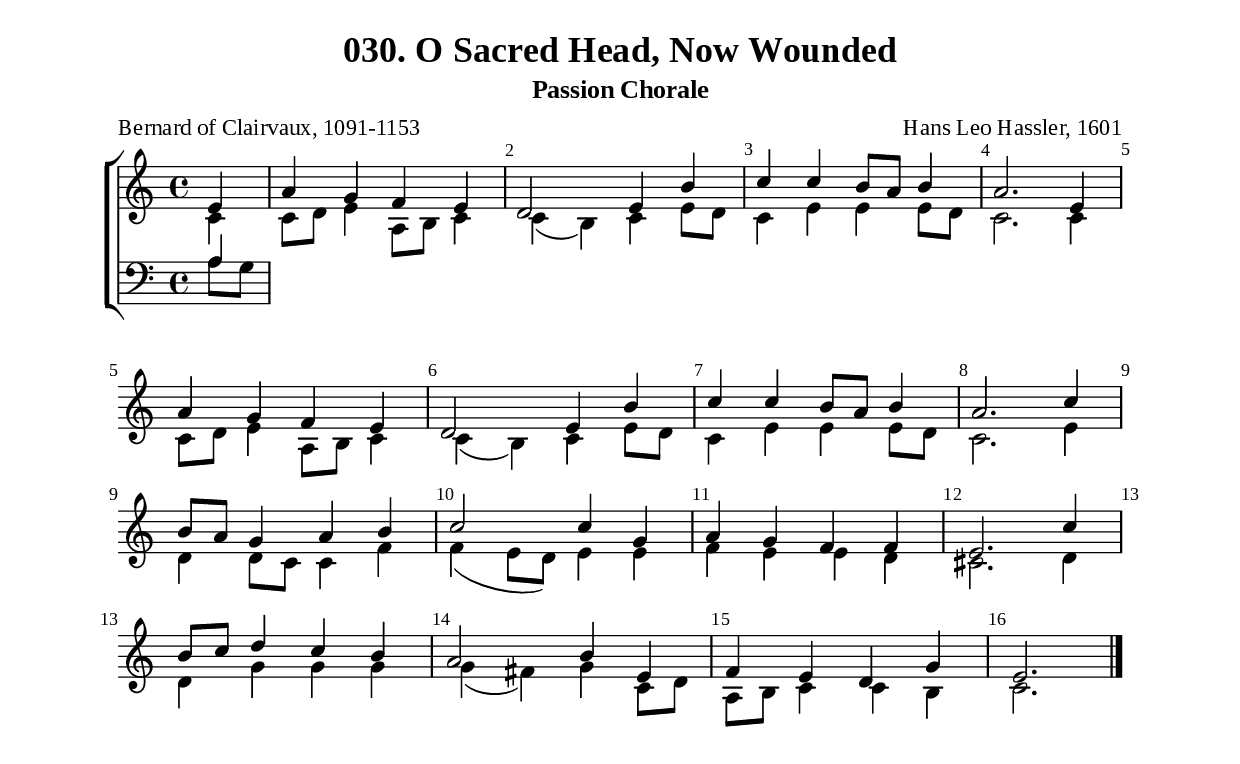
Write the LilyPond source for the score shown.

%%%%%%%%%%%%%%%%%%%%%%%%%%%%%
% CONTENTS OF THIS DOCUMENT
% 1. Common settings
% 2. Soprano verse music
% 3. Alto verse music
% 4. Tenor verse music
% 5. Basso verse music
% 6. Verse lyrics
% 7. Layout
%%%%%%%%%%%%%%%%%%%%%%%%%%%%%

%%%%%%%%%%%%%%%%%%%%%%%%%%%%%
% 1. Common settings
%%%%%%%%%%%%%%%%%%%%%%%%%%%%%
\version "2.18.2"

\header {
  title = "030. O Sacred Head, Now Wounded"
  subtitle = "Passion Chorale"
  poet = "Bernard of Clairvaux, 1091-1153"
  composer = "Hans Leo Hassler, 1601"
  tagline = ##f
  %source = ""
  site = "www.songsandhymns.org"
}

globalSettings= {
  \key c \major
  \time 4/4
  %\override Score.BarNumber.break-visibility = ##(#t #t #t)
  \override Score.BarNumber.break-visibility = ##(#t #t #t)
}

verseSettings = {
  \phrasingSlurDashed
}

\paper {
  #(set-paper-size "a4")
  top-margin = 15\mm
  bottom-marign = 15\mm
  left-margin = 20\mm
  right-margin = 20\mm
  indent = #0
  #(define fonts
	 (make-pango-font-tree "Liberation Serif"
	 		       "Liberation Serif"
			       "Liberation Serif"
			       (/ 20 20)))
}

printItalic = \with {
  \override LyricText.font-shape = #'italic
}

%%%%%%%%%%%%%%%%%%%%%%%%%%%%%
% 2. Soprano verse music
%%%%%%%%%%%%%%%%%%%%%%%%%%%%%
musicVerseSoprano = \relative c' {
\partial 4 e4 |
  %{ 1 %} a g f e |
  %{ 2 %} d2 e4 b' |
  %{ 3 %} c c b8 a b4 |
  %{ 4 %} a2. e4 \break |
  %{ 5 %} a g f e |
  %{ 6 %} d2 e4 b' |
  %{ 7 %} c c b8 a b4 |
  %{ 8 %} a2. c4 \break |
  %{ 9 %} b8 a g4 a b |
  %{ 10%} c2 c4 g |
  %{ 11%} a g f f |
  %{ 12%} e2. c'4 \break |
  %{ 13%} b8 c d4 c b |
  %{ 14%} a2 b4 e, |
  %{ 15%} f e d g |
  %{ 16%} e2. \bar "|."
}

%%%%%%%%%%%%%%%%%%%%%%%%%%%%%
% 3. Alto verse music
%%%%%%%%%%%%%%%%%%%%%%%%%%%%%
musicVerseAlto = \relative c' {
\partial 4 c4 |
  %{ 1 %} c8 d e4 a,8 b c4 |
  %{ 2 %} c (b) c e8 d |
  %{ 3 %} c4 e e e8 d |
  %{ 4 %} c2. c4 |
  %{ 5 %} c8 d e4 a,8 b c4 |
  %{ 6 %} c (b) c e8 d |
  %{ 7 %} c4 e e e8 d |
  %{ 8 %} c2. e4 |
  %{ 9 %} d d8 c c4 f |
  %{ 10%} f (e8 d) e4 e |
  %{ 11%} f e e d |
  %{ 12%} cis2. d4 |
  %{ 13%} d g g g |
  %{ 14%} g (fis) g c,8 d |
  %{ 15%} a b c4 c b |
  %{ 16%} c2.
}

%%%%%%%%%%%%%%%%%%%%%%%%%%%%%
% 4. Tenor verse music
%%%%%%%%%%%%%%%%%%%%%%%%%%%%%
musicVerseTenor = \relative c' {
\partial 4 a4 |
  %{ 1 %} 
  %{ 2 %} 
  %{ 3 %} 
  %{ 4 %} 
  %{ 5 %} 
  %{ 6 %} 
  %{ 7 %} 
  %{ 8 %} 
  %{ 9 %} 
  %{ 10%} 
  %{ 11%} 
  %{ 12%} 
  %{ 13%} 
  %{ 14%} 
  %{ 15%} 
  %{ 16%} 
}

%%%%%%%%%%%%%%%%%%%%%%%%%%%%%
% 5. Basso verse music
%%%%%%%%%%%%%%%%%%%%%%%%%%%%%
musicVerseBasso = \relative c {
\partial 4 a'8 g |

}

%%%%%%%%%%%%%%%%%%%%%%%%%%%%%
% 6. Verse lyrics
%%%%%%%%%%%%%%%%%%%%%%%%%%%%%
lyricVerseOne = \lyricmode {
  \set stanza = #"1."
  
}

lyricVerseTwo = \lyricmode {
  \set stanza = #"2."
 
}

lyricVerseThree = \lyricmode {
  \set stanza = #"3."
  
}

lyricVerseFour = \lyricmode {
  \set stanza = #"4."
  
}



%%%%%%%%%%%%%%%%%%%%%%%%%%%%%
% 7. Layout
%%%%%%%%%%%%%%%%%%%%%%%%%%%%%
\score {
    \new ChoirStaff <<
      \new Staff <<
        \clef "treble"
        \new Voice = "soprano" {
          \voiceOne \globalSettings \verseSettings \stemUp \slurUp \musicVerseSoprano
        }
        \new Voice = "alto" {
          \voiceTwo \globalSettings \verseSettings \stemDown \slurDown \musicVerseAlto
        }
      >>
      \new Lyrics \lyricsto soprano \lyricVerseOne
      \new Lyrics \printItalic \lyricsto soprano \lyricVerseTwo
      \new Lyrics \lyricsto soprano \lyricVerseThree
      \new Lyrics \printItalic \lyricsto soprano \lyricVerseFour
      %\new Lyrics \lyricsto soprano \lyricVerseFive
      %\new Lyrics \printItalic \lyricsto soprano \lyricVerseSix
      \new Staff <<
        \clef "bass"
        \new Voice = "tenor" {
          \voiceOne \globalSettings \verseSettings \stemUp \slurUp \musicVerseTenor
        }
        \new Voice = "basso" {
          \voiceTwo \globalSettings \verseSettings \stemDown \slurDown \musicVerseBasso
        }
      >>
    >>
}

